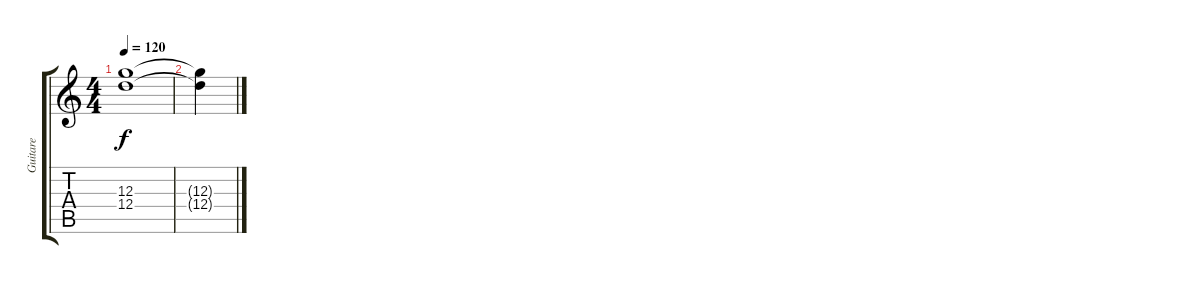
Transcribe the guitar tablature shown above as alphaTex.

\track ("Guitare" "Guitare") {instrument electricguitarclean}
\staff {score tabs}
\tuning (E4 B3 G3 D3 A2 E2) {hide}
\ts (4 4)
\tempo 120
\clef g2
\ks c
(12.3 12.4).1{dy f} |
(12.3{t} 12.4{t}).4
